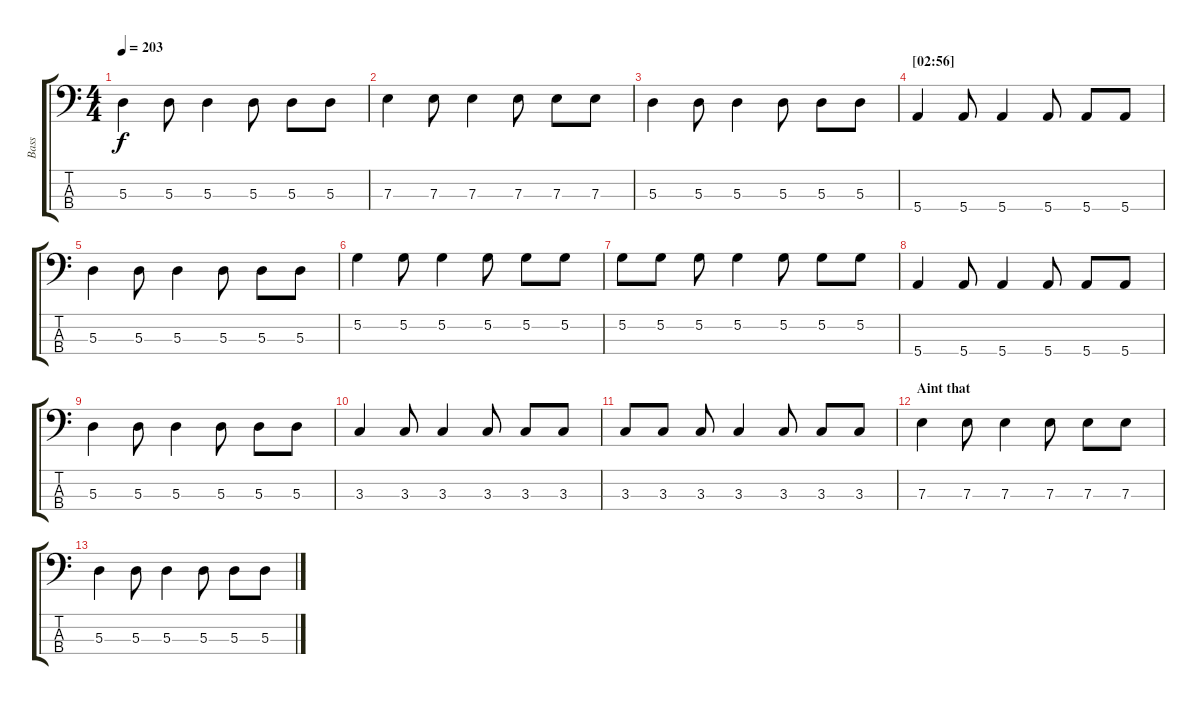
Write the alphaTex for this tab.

\track ("Bass" "Bass") {instrument electricbassfinger}
\staff {score tabs}
\tuning (G2 D2 A1 E1) {hide}
\ts (4 4)
\tempo 203
\clef f4
\ks c
5.3.4{dy f} 5.3.8 5.3.4 5.3.8 5.3.8 5.3.8 |
7.3.4 7.3.8 7.3.4 7.3.8 7.3.8 7.3.8 |
5.3.4 5.3.8 5.3.4 5.3.8 5.3.8 5.3.8 |
\section ("" "[02:56]")
5.4.4 5.4.8 5.4.4 5.4.8 5.4.8 5.4.8 |
5.3.4 5.3.8 5.3.4 5.3.8 5.3.8 5.3.8 |
5.2.4 5.2.8 5.2.4 5.2.8 5.2.8 5.2.8 |
5.2.8 5.2.8 5.2.8 5.2.4 5.2.8 5.2.8 5.2.8 |
5.4.4 5.4.8 5.4.4 5.4.8 5.4.8 5.4.8 |
5.3.4 5.3.8 5.3.4 5.3.8 5.3.8 5.3.8 |
3.3.4 3.3.8 3.3.4 3.3.8 3.3.8 3.3.8 |
3.3.8 3.3.8 3.3.8 3.3.4 3.3.8 3.3.8 3.3.8 |
\section ("" "Aint that")
7.3.4 7.3.8 7.3.4 7.3.8 7.3.8 7.3.8 |
5.3.4 5.3.8 5.3.4 5.3.8 5.3.8 5.3.8
